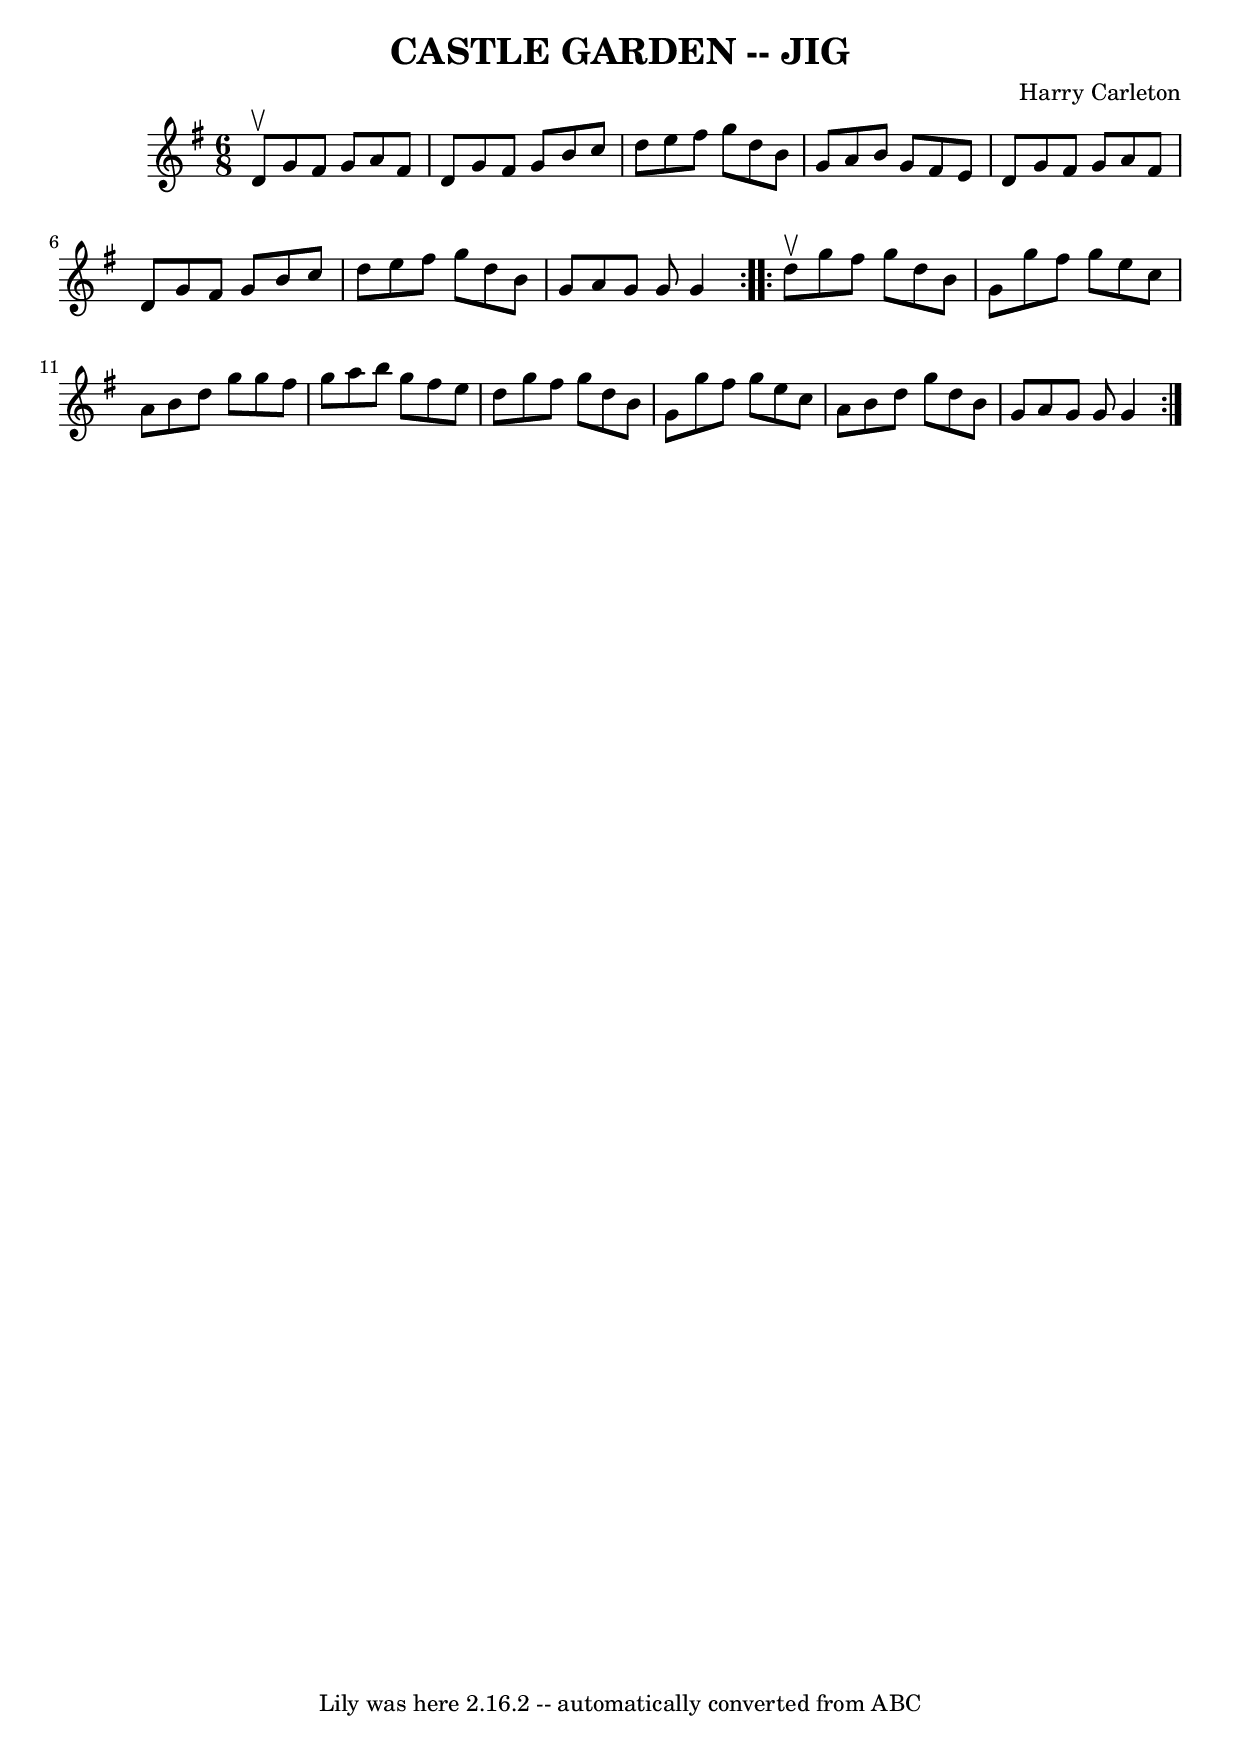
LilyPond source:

\version "2.16.2"
\include "Mammoth.ily"
\header {
  %% book = "Ryan's Mammoth Collection of Fiddle Tunes"
 composer = "Harry Carleton"
 crossRefNumber = "1"
 footnotes = ""
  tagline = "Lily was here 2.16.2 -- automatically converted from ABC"
  title = "CASTLE GARDEN -- JIG"

}
voicedefault =  {



  \repeat volta 2 {

    \time 6/8 
    \key g \major d'8^\upbow        |
 g'8 fis'8 g'8 a'8 fis'8 d'8     |
 g'8 fis'8 g'8 b'8 c''8 d''8     |
 e''8 fis''8 g''8 d''8 b'8 g'8    |
 a'8 b'8 g'8 fis'8 e'8 d'8         |
 g'8 fis'8 g'8 a'8 fis'8 d'8     |
 g'8 fis'8 g'8 b'8 c''8 d''8     |
 e''8 fis''8 g''8 d''8 b'8 g'8    |
 a'8    
 g'8 g'8 g'4    
  }     
  \repeat volta 2 { d''8^\upbow        |
 g''8 fis''8 g''8 d''8 b'8 g'8     |
 g''8 fis''8 g''8 e''8 c''8 a'8     |
 b'8 d''8 g''8 g''8 fis''8 g''8     |
 a''8 b''8 g''8 fis''8 e''8 d''8         |
 g''8 fis''8 g''8 d''8 b'8 g'8    |
 g''8 fis''8 g''8 e''8 c''8 a'8     |
 b'8 d''8 g''8 d''8 b'8 g'8     |
 a'8 g'8 g'8 g'4    
  }   

}

\score{
  <<

    \context Staff="default"
    {
      \voicedefault 
      
    }

  >>
  \layout {
    
  }
  \midi {
  }

}
